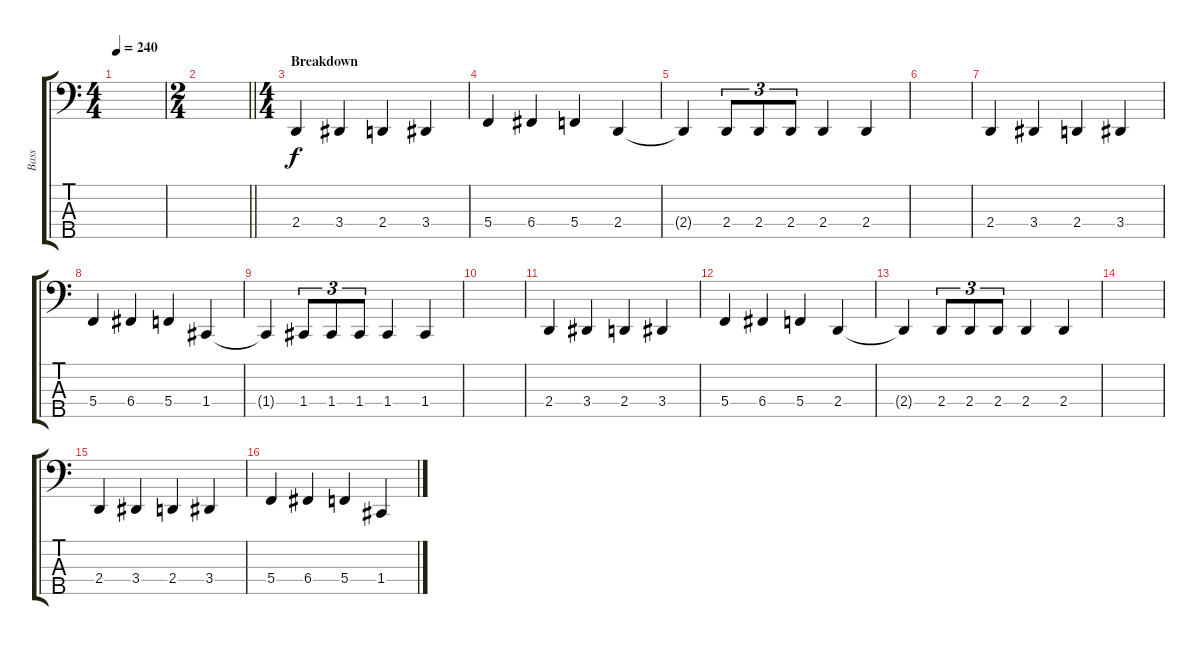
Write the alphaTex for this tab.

\track ("Bass" "Bass") {instrument electricbassfinger}
\staff {score tabs}
\tuning (F2 C2 G1 C1 G0) {hide}
\ts (4 4)
\tempo 240
\clef f4
\ks c
|
\ts (2 4)
\barLineRight lightlight
|
\ts (4 4)
\section ("" "Breakdown")
2.4.4 3.4.4 2.4.4 3.4.4 |
5.4.4 6.4.4 5.4.4 2.4.4 |
2.4{t}.4 2.4.8{tu (3 2)} 2.4.8{tu (3 2)} 2.4.8{tu (3 2)} 2.4.4 2.4.4 |
|
2.4.4 3.4.4 2.4.4 3.4.4 |
5.4.4 6.4.4 5.4.4 1.4.4 |
1.4{t}.4 1.4.8{tu (3 2)} 1.4.8{tu (3 2)} 1.4.8{tu (3 2)} 1.4.4 1.4.4 |
|
2.4.4 3.4.4 2.4.4 3.4.4 |
5.4.4 6.4.4 5.4.4 2.4.4 |
2.4{t}.4 2.4.8{tu (3 2)} 2.4.8{tu (3 2)} 2.4.8{tu (3 2)} 2.4.4 2.4.4 |
|
2.4.4 3.4.4 2.4.4 3.4.4 |
5.4.4 6.4.4 5.4.4 1.4.4
